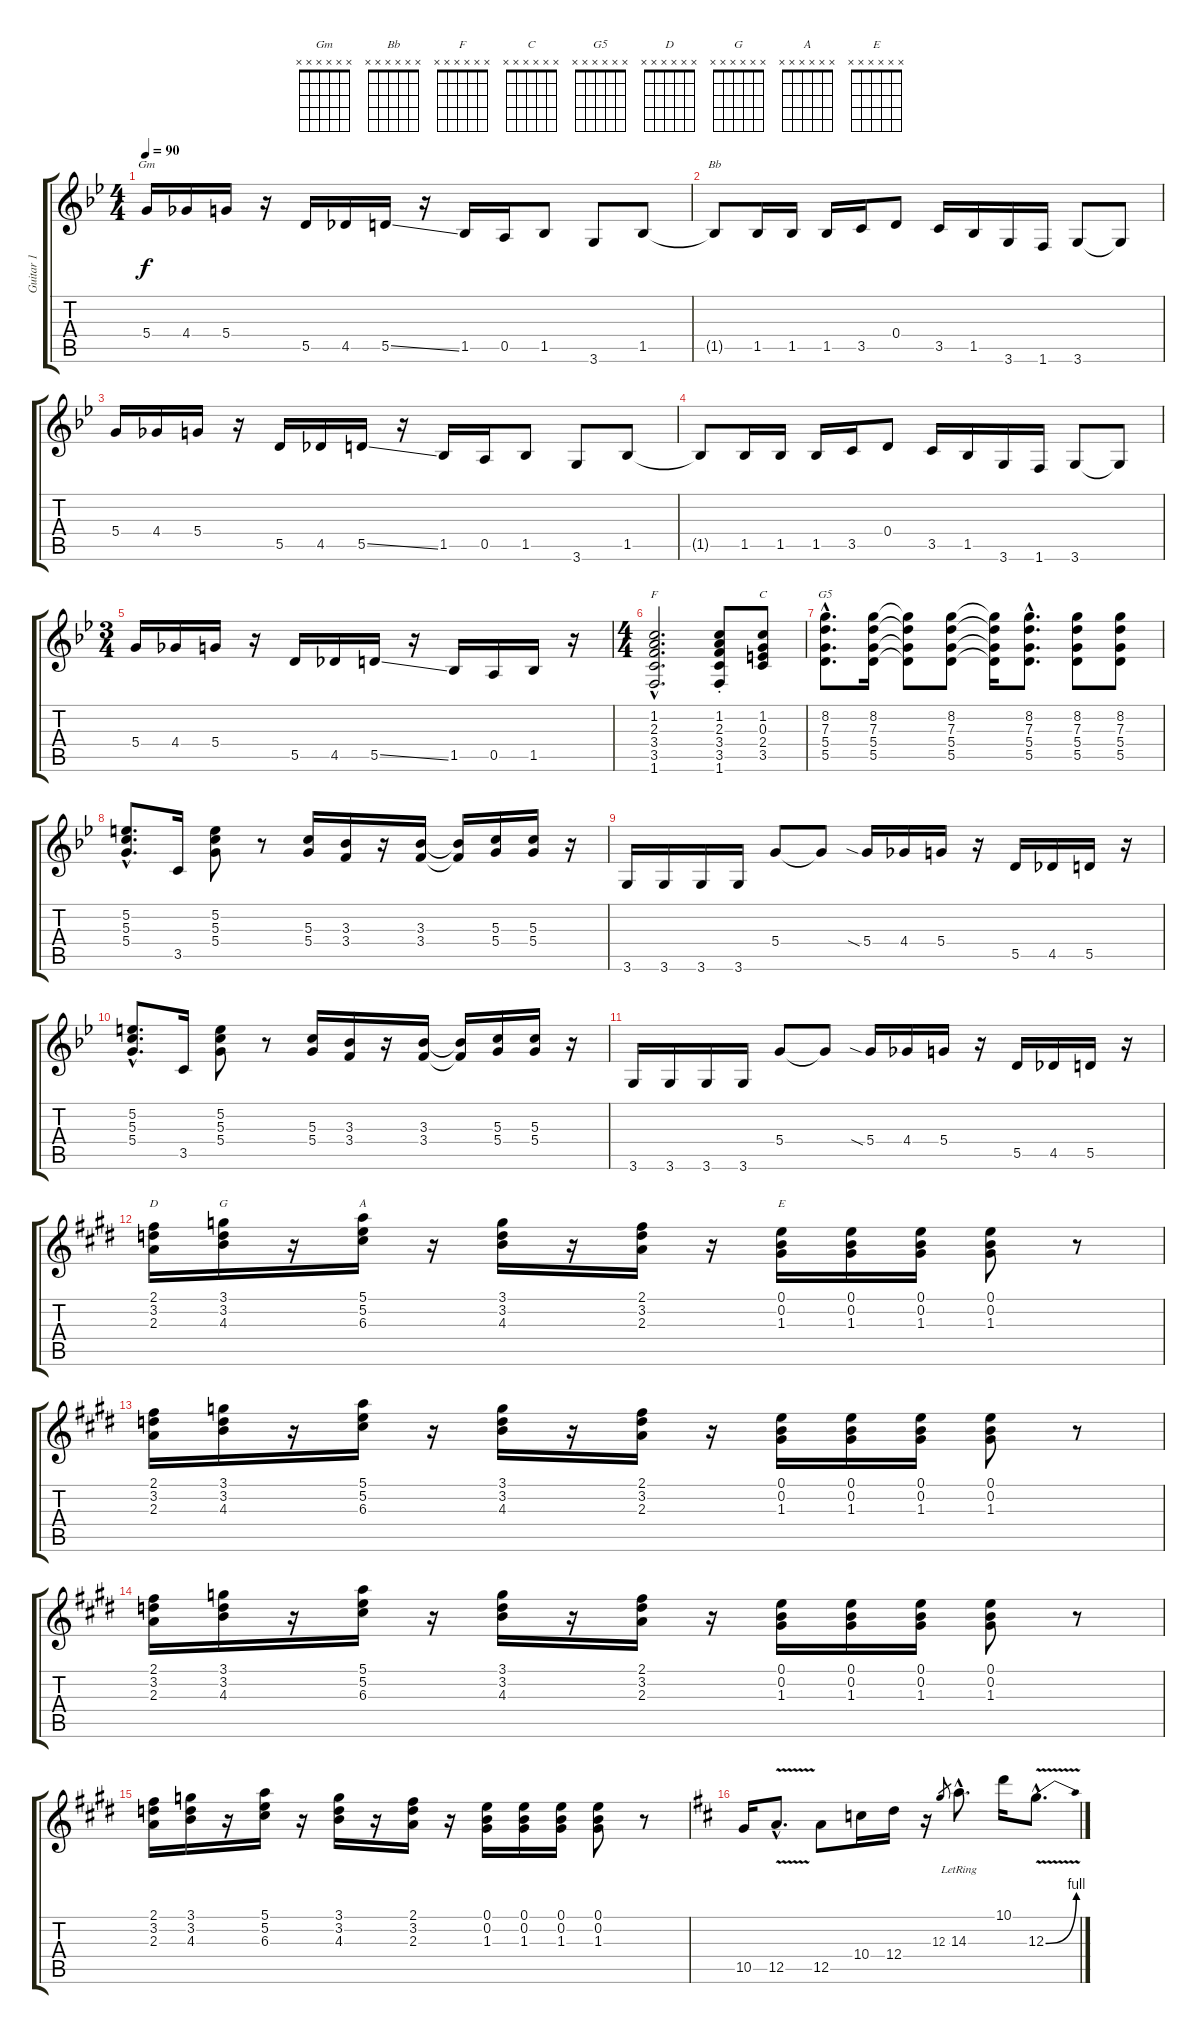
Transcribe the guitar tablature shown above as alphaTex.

\track ("Guitar 1" "Guitar 1") {instrument overdrivenguitar}
\staff {score tabs}
\tuning (E4 B3 G3 D3 A2 E2) {hide}
\chord ("Gm" x x x x x x)
\chord ("Bb" x x x x x x)
\chord ("F" x x x x x x)
\chord ("C" x x x x x x)
\chord ("G5" x x x x x x)
\chord ("D" x x x x x x)
\chord ("G" x x x x x x)
\chord ("A" x x x x x x)
\chord ("E" x x x x x x)
\ts (4 4)
\tempo 90
\clef g2
\ks bb
5.4.16{ch "Gm" dy f} 4.4.16 5.4.16 r.16 5.5.16 4.5.16 5.5{ss}.16 r.16 1.5.16 0.5.16 1.5.8 3.6.8 1.5.8 |
1.5{t}.8{ch "Bb"} 1.5.16 1.5.16 1.5.16 3.5.16 0.4.8 3.5.16 1.5.16 3.6.16 1.6.16 3.6.8 3.6{t}.8 |
5.4.16 4.4.16 5.4.16 r.16 5.5.16 4.5.16 5.5{ss}.16 r.16 1.5.16 0.5.16 1.5.8 3.6.8 1.5.8 |
1.5{t}.8 1.5.16 1.5.16 1.5.16 3.5.16 0.4.8 3.5.16 1.5.16 3.6.16 1.6.16 3.6.8 3.6{t}.8 |
\ts (3 4)
5.4.16 4.4.16 5.4.16 r.16 5.5.16 4.5.16 5.5{ss}.16 r.16 1.5.16 0.5.16 1.5.16 r.16 |
\ts (4 4)
(1.2{hac} 2.3{hac} 3.4{hac} 3.5{hac} 1.6{hac}).2{d ch "F"} (1.2{st} 2.3{st} 3.4{st} 3.5{st} 1.6{st}).8 (1.2 0.3 2.4 3.5).8{ch "C"} |
(8.2{hac} 7.3{hac} 5.4{hac} 5.5{hac}).8{d ch "G5"} (8.2 7.3 5.4 5.5).16 (8.2{t} 7.3{t} 5.4{t} 5.5{t}).8 (8.2 7.3 5.4 5.5).8 (8.2{t} 7.3{t} 5.4{t} 5.5{t}).16 (8.2{hac} 7.3{hac} 5.4{hac} 5.5{hac}).8{d} (8.2 7.3 5.4 5.5).8 (8.2 7.3 5.4 5.5).8 |
(5.2{hac} 5.3{hac} 5.4{hac}).8{d} 3.5.16 (5.2 5.3 5.4).8 r.8 (5.3 5.4).16 (3.3 3.4).16 r.16 (3.3 3.4).16 (3.3{t} 3.4{t}).16 (5.3 5.4).16 (5.3 5.4).16 r.16 |
3.6.16 3.6.16 3.6.16 3.6.16 5.4.8 5.4{t}.8 5.4{sia}.16 4.4.16 5.4.16 r.16 5.5.16 4.5.16 5.5.16 r.16 |
(5.2{hac} 5.3{hac} 5.4{hac}).8{d} 3.5.16 (5.2 5.3 5.4).8 r.8 (5.3 5.4).16 (3.3 3.4).16 r.16 (3.3 3.4).16 (3.3{t} 3.4{t}).16 (5.3 5.4).16 (5.3 5.4).16 r.16 |
3.6.16 3.6.16 3.6.16 3.6.16 5.4.8 5.4{t}.8 5.4{sia}.16 4.4.16 5.4.16 r.16 5.5.16 4.5.16 5.5.16 r.16 |
\ks e
(2.1 3.2 2.3).16{ch "D"} (3.1 3.2 4.3).16{ch "G"} r.16 (5.1 5.2 6.3).16{ch "A"} r.16 (3.1 3.2 4.3).16 r.16 (2.1 3.2 2.3).16 r.16 (0.1 0.2 1.3).16{ch "E"} (0.1 0.2 1.3).16 (0.1 0.2 1.3).16 (0.1 0.2 1.3).8 r.8 |
(2.1 3.2 2.3).16 (3.1 3.2 4.3).16 r.16 (5.1 5.2 6.3).16 r.16 (3.1 3.2 4.3).16 r.16 (2.1 3.2 2.3).16 r.16 (0.1 0.2 1.3).16 (0.1 0.2 1.3).16 (0.1 0.2 1.3).16 (0.1 0.2 1.3).8 r.8 |
(2.1 3.2 2.3).16 (3.1 3.2 4.3).16 r.16 (5.1 5.2 6.3).16 r.16 (3.1 3.2 4.3).16 r.16 (2.1 3.2 2.3).16 r.16 (0.1 0.2 1.3).16 (0.1 0.2 1.3).16 (0.1 0.2 1.3).16 (0.1 0.2 1.3).8 r.8 |
(2.1 3.2 2.3).16 (3.1 3.2 4.3).16 r.16 (5.1 5.2 6.3).16 r.16 (3.1 3.2 4.3).16 r.16 (2.1 3.2 2.3).16 r.16 (0.1 0.2 1.3).16 (0.1 0.2 1.3).16 (0.1 0.2 1.3).16 (0.1 0.2 1.3).8 r.8 |
\ks d
10.5.16{volume 16 instrument overdrivenguitar} 12.5{v hac}.8{d} 12.5.8 10.4.16 12.4.16 r.16 12.3.8{gr} 14.3{hac lr}.8{d} 10.1.16 12.3{be (bend 0 0 60 4) v hac}.8{d}
